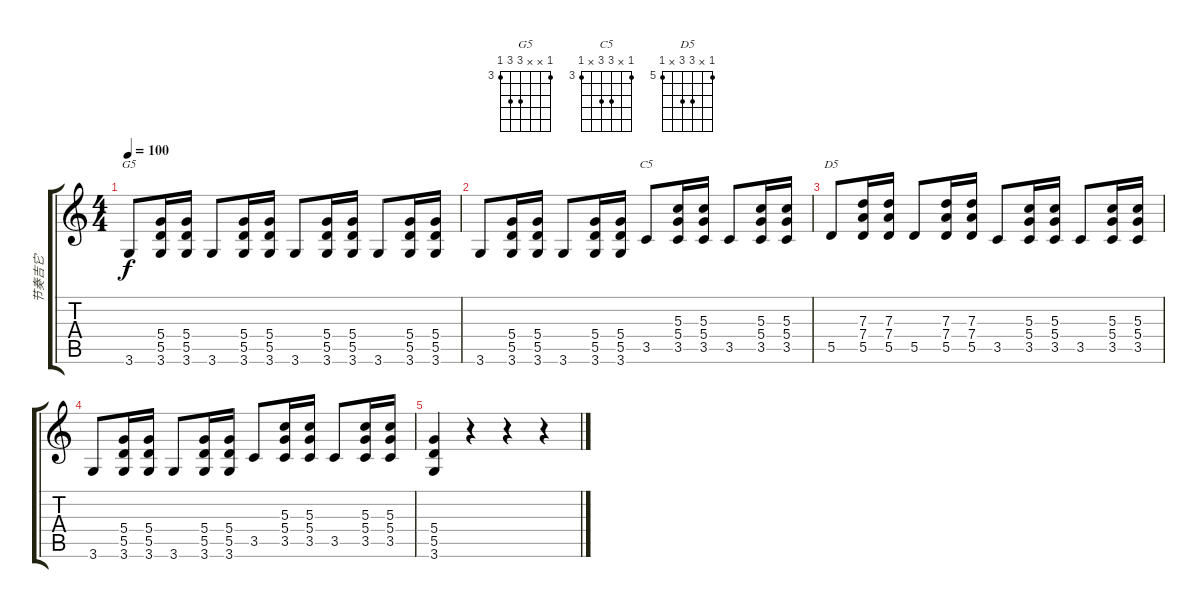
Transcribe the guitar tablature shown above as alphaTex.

\track ("节奏吉它" "节奏吉它") {instrument acousticguitarsteel}
\staff {score tabs}
\tuning (E4 B3 G3 D3 A2 E2) {hide}
\chord ("G5" 3 x x 5 5 3) {firstfret 3}
\chord ("C5" 3 x 5 5 x 3) {firstfret 3}
\chord ("D5" 5 x 7 7 x 5) {firstfret 5}
\ts (4 4)
\tempo 100
\clef g2
\ks c
3.6.8{ch "G5" dy f} (5.4 5.5 3.6).16 (5.4 5.5 3.6).16 3.6.8 (5.4 5.5 3.6).16 (5.4 5.5 3.6).16 3.6.8 (5.4 5.5 3.6).16 (5.4 5.5 3.6).16 3.6.8 (5.4 5.5 3.6).16 (5.4 5.5 3.6).16 |
3.6.8 (5.4 5.5 3.6).16 (5.4 5.5 3.6).16 3.6.8 (5.4 5.5 3.6).16 (5.4 5.5 3.6).16 3.5.8{ch "C5"} (5.3 5.4 3.5).16 (5.3 5.4 3.5).16 3.5.8 (5.3 5.4 3.5).16 (5.3 5.4 3.5).16 |
5.5.8{ch "D5"} (7.3 7.4 5.5).16 (7.3 7.4 5.5).16 5.5.8 (7.3 7.4 5.5).16 (7.3 7.4 5.5).16 3.5.8 (5.3 5.4 3.5).16 (5.3 5.4 3.5).16 3.5.8 (5.3 5.4 3.5).16 (5.3 5.4 3.5).16 |
3.6.8 (5.4 5.5 3.6).16 (5.4 5.5 3.6).16 3.6.8 (5.4 5.5 3.6).16 (5.4 5.5 3.6).16 3.5.8 (5.3 5.4 3.5).16 (5.3 5.4 3.5).16 3.5.8 (5.3 5.4 3.5).16 (5.3 5.4 3.5).16 |
(5.4 5.5 3.6).4 r.4 r.4 r.4
